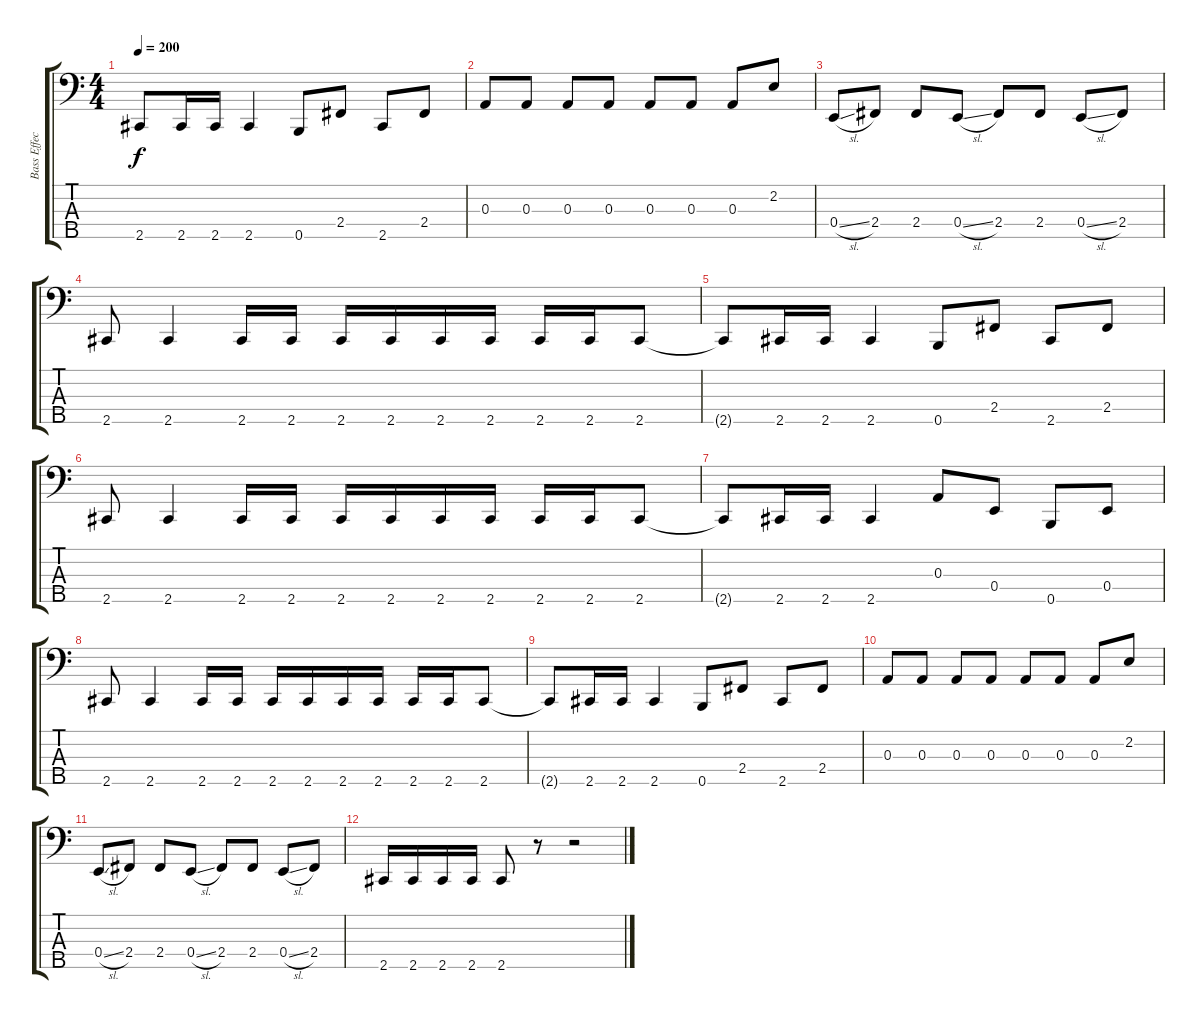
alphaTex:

\track ("Bass Effect" "Bass Effec") {instrument slapbass1}
\staff {score tabs}
\tuning (G2 D2 A1 E1 B0) {hide}
\ts (4 4)
\tempo 200
\clef f4
\ks c
2.5{t}.8{dy f} 2.5.16 2.5.16 2.5.4 0.5.8 2.4.8 2.5.8 2.4.8 |
0.3.8 0.3.8 0.3.8 0.3.8 0.3.8 0.3.8 0.3.8 2.2.8 |
0.4{sl}.8 2.4.8 2.4.8 0.4{sl}.8 2.4.8 2.4.8 0.4{sl}.8 2.4.8 |
2.5.8 2.5.4 2.5.16 2.5.16 2.5.16 2.5.16 2.5.16 2.5.16 2.5.16 2.5.16 2.5.8 |
2.5{t}.8 2.5.16 2.5.16 2.5.4 0.5.8 2.4.8 2.5.8 2.4.8 |
2.5.8 2.5.4 2.5.16 2.5.16 2.5.16 2.5.16 2.5.16 2.5.16 2.5.16 2.5.16 2.5.8 |
2.5{t}.8 2.5.16 2.5.16 2.5.4 0.3.8 0.4.8 0.5.8 0.4.8 |
2.5.8 2.5.4 2.5.16 2.5.16 2.5.16 2.5.16 2.5.16 2.5.16 2.5.16 2.5.16 2.5.8 |
2.5{t}.8 2.5.16 2.5.16 2.5.4 0.5.8 2.4.8 2.5.8 2.4.8 |
0.3.8 0.3.8 0.3.8 0.3.8 0.3.8 0.3.8 0.3.8 2.2.8 |
0.4{sl}.8 2.4.8 2.4.8 0.4{sl}.8 2.4.8 2.4.8 0.4{sl}.8 2.4.8 |
2.5.16 2.5.16 2.5.16 2.5.16 2.5.8 r.8 r.2
